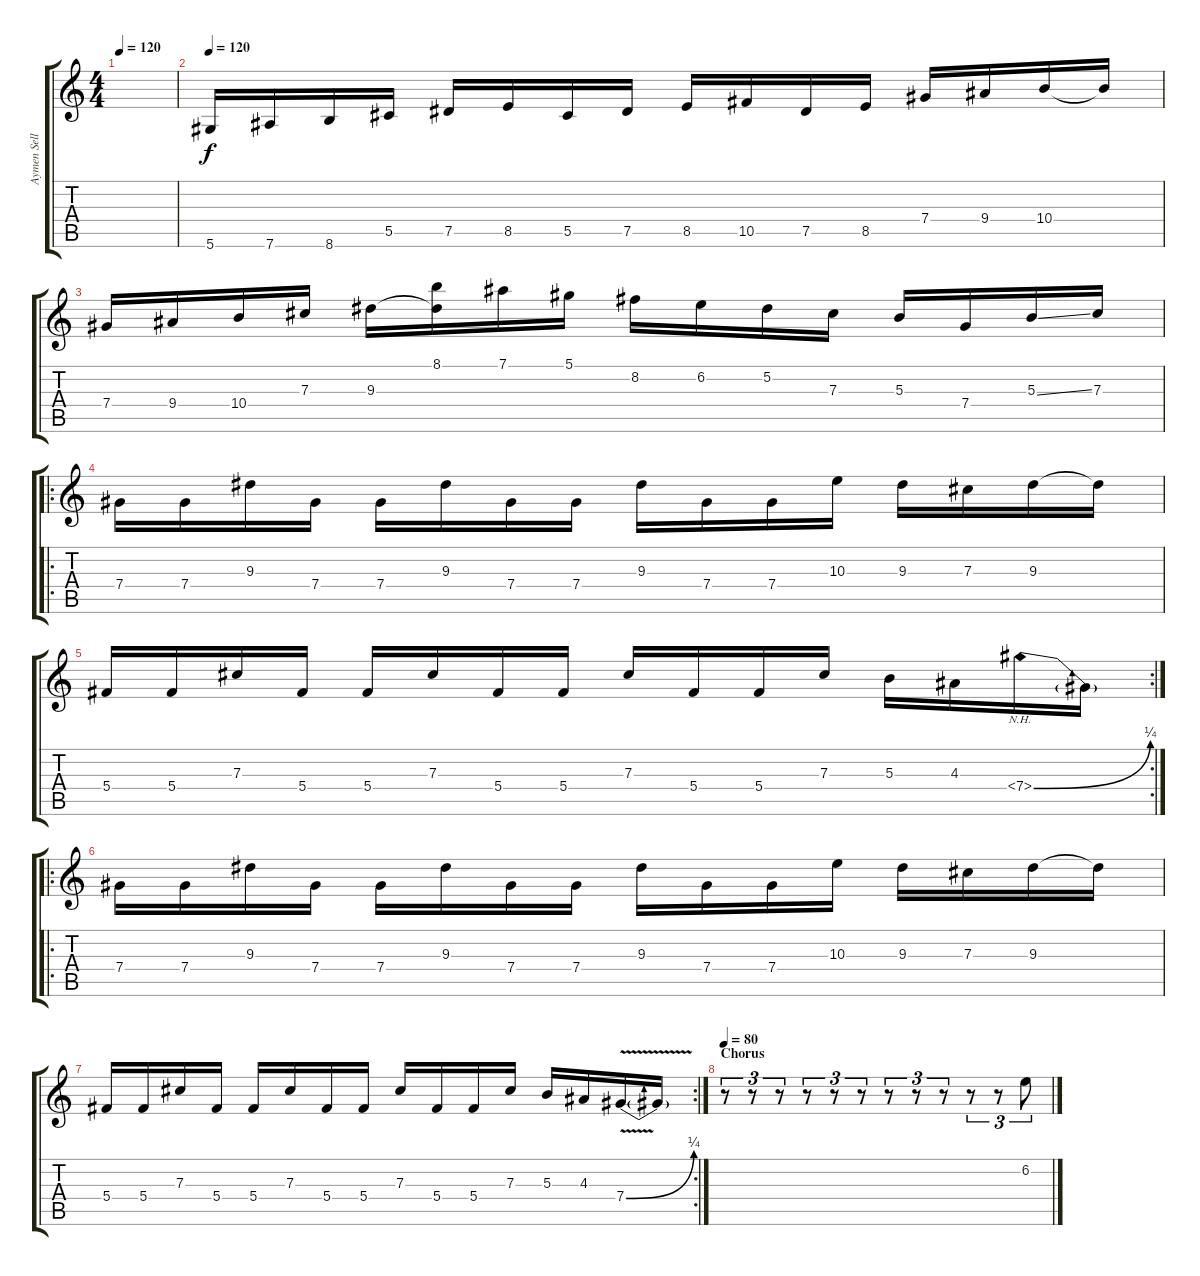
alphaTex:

\track ("Aymen Sellmi" "Aymen Sell") {instrument overdrivenguitar}
\staff {score tabs}
\tuning (Eb4 Bb3 Gb3 Db3 Ab2 Eb2) {hide}
\ts (4 4)
\tempo 120
\clef g2
\ks c
|
\tempo 120
5.6.16 7.6.16 8.6.16 5.5.16 7.5.16 8.5.16 5.5.16 7.5.16 8.5.16 10.5.16 7.5.16 8.5.16 7.4.16 9.4.16 10.4.16 10.4{t}.16 |
7.4.16 9.4.16 10.4.16 7.3.16 9.3.16 (8.1 9.3{t}).16 7.1.16 5.1.16 8.2.16 6.2.16 5.2.16 7.3.16 5.3.16 7.4.16 5.3{ss}.16 7.3.16 |
\ro
7.4.16 7.4.16 9.3.16 7.4.16 7.4.16 9.3.16 7.4.16 7.4.16 9.3.16 7.4.16 7.4.16 10.3.16 9.3.16 7.3.16 9.3.16 9.3{t}.16 |
\rc 2
5.4.16 5.4.16 7.3.16 5.4.16 5.4.16 7.3.16 5.4.16 5.4.16 7.3.16 5.4.16 5.4.16 7.3.16 5.3.16 4.3.16 7.4{be (bend 0 0 60 1) nh}.16 7.4{t}.16 |
\ro
7.4.16 7.4.16 9.3.16 7.4.16 7.4.16 9.3.16 7.4.16 7.4.16 9.3.16 7.4.16 7.4.16 10.3.16 9.3.16 7.3.16 9.3.16 9.3{t}.16 |
\rc 2
5.4.16 5.4.16 7.3.16 5.4.16 5.4.16 7.3.16 5.4.16 5.4.16 7.3.16 5.4.16 5.4.16 7.3.16 5.3.16 4.3.16 7.4{be (bend 0 0 60 1) v}.16 7.4{t}.16 |
\section ("" "Chorus")
\tempo 80
r.8{tu (3 2)} r.8{tu (3 2)} r.8{tu (3 2)} r.8{tu (3 2)} r.8{tu (3 2)} r.8{tu (3 2)} r.8{tu (3 2)} r.8{tu (3 2)} r.8{tu (3 2)} r.8{tu (3 2)} r.8{tu (3 2)} 6.2.8{tu (3 2)}
